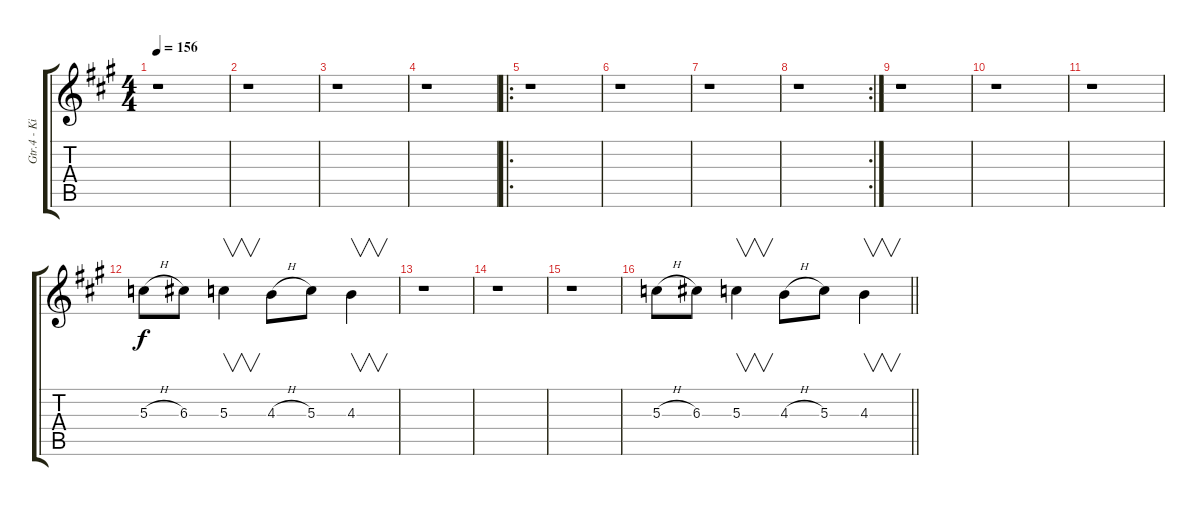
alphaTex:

\track ("Gtr.4 - Kim Thayil" "Gtr.4 - Ki") {instrument distortionguitar}
\staff {score tabs}
\tuning (E4 B3 G3 D3 A2 D2) {hide}
\ts (4 4)
\tempo 156
\clef g2
\ks a
r.1{dy f instrument distortionguitar} |
r.1 |
r.1 |
r.1 |
\ro
r.1 |
r.1 |
r.1 |
\rc 2
r.1 |
r.1 |
r.1 |
r.1 |
5.3{h}.8 6.3.8 5.3.4{v} 4.3{h}.8 5.3.8 4.3.4{v} |
r.1 |
r.1 |
r.1 |
\barLineRight lightlight
5.3{h}.8 6.3.8 5.3.4{v} 4.3{h}.8 5.3.8 4.3.4{v}
